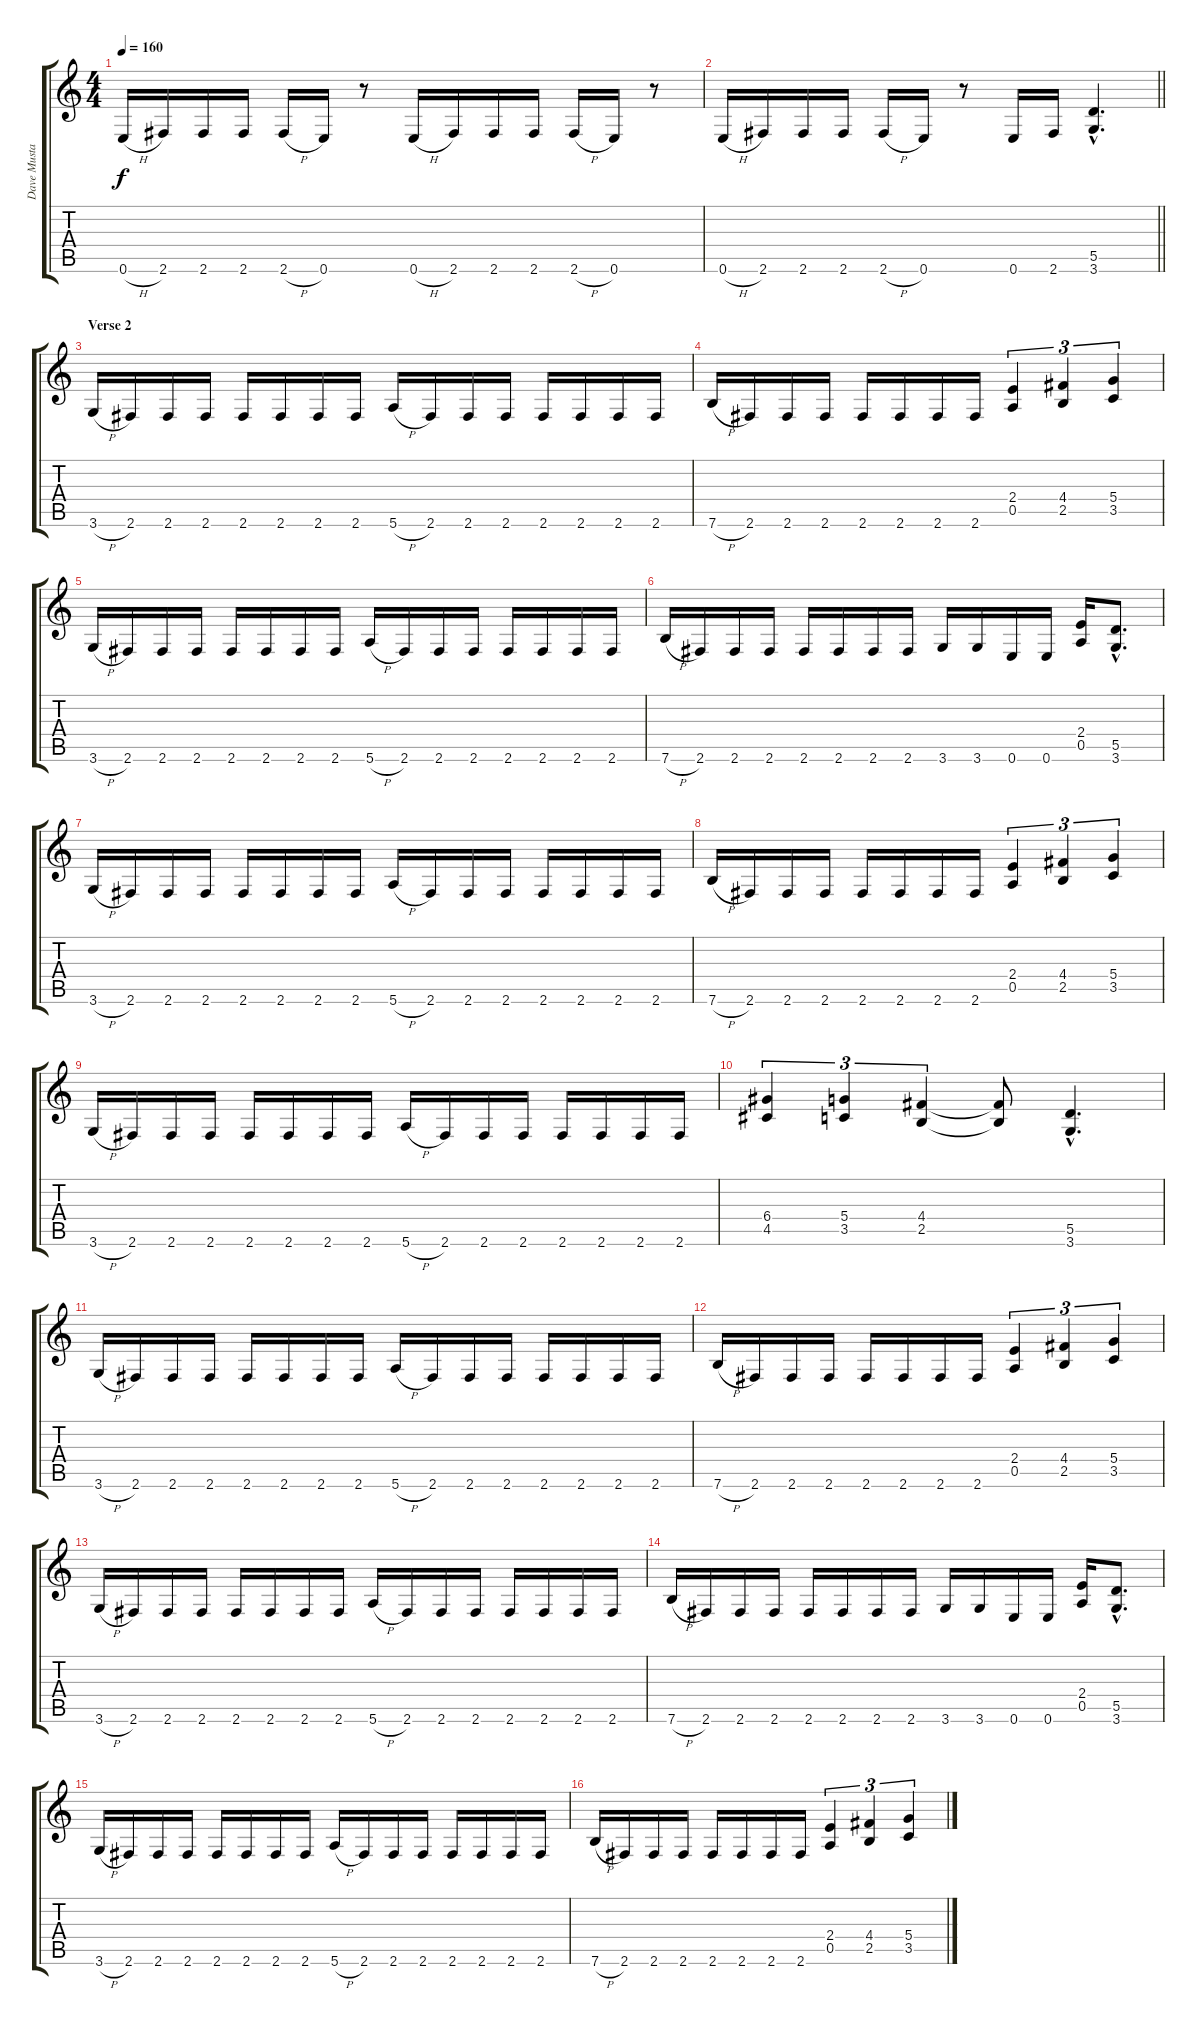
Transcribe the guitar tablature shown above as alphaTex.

\track ("Dave Mustaine" "Dave Musta") {instrument distortionguitar}
\staff {score tabs}
\tuning (E4 B3 G3 D3 A2 E2) {hide}
\ts (4 4)
\tempo 160
\clef g2
\ks c
0.6{h}.16{dy f} 2.6.16 2.6.16 2.6.16 2.6{h}.16 0.6.16 r.8 0.6{h}.16 2.6.16 2.6.16 2.6.16 2.6{h}.16 0.6.16 r.8 |
\barLineRight lightlight
0.6{h}.16 2.6.16 2.6.16 2.6.16 2.6{h}.16 0.6.16 r.8 0.6.16 2.6.16 (5.5{hac} 3.6{hac}).4{d} |
\section ("" "Verse 2")
3.6{h}.16 2.6.16 2.6.16 2.6.16 2.6.16 2.6.16 2.6.16 2.6.16 5.6{h}.16 2.6.16 2.6.16 2.6.16 2.6.16 2.6.16 2.6.16 2.6.16 |
7.6{h}.16 2.6.16 2.6.16 2.6.16 2.6.16 2.6.16 2.6.16 2.6.16 (2.4 0.5).4{tu (3 2)} (4.4 2.5).4{tu (3 2)} (5.4 3.5).4{tu (3 2)} |
3.6{h}.16 2.6.16 2.6.16 2.6.16 2.6.16 2.6.16 2.6.16 2.6.16 5.6{h}.16 2.6.16 2.6.16 2.6.16 2.6.16 2.6.16 2.6.16 2.6.16 |
7.6{h}.16 2.6.16 2.6.16 2.6.16 2.6.16 2.6.16 2.6.16 2.6.16 3.6.16 3.6.16 0.6.16 0.6.16 (2.4 0.5).16 (5.5{hac} 3.6{hac}).8{d} |
3.6{h}.16 2.6.16 2.6.16 2.6.16 2.6.16 2.6.16 2.6.16 2.6.16 5.6{h}.16 2.6.16 2.6.16 2.6.16 2.6.16 2.6.16 2.6.16 2.6.16 |
7.6{h}.16 2.6.16 2.6.16 2.6.16 2.6.16 2.6.16 2.6.16 2.6.16 (2.4 0.5).4{tu (3 2)} (4.4 2.5).4{tu (3 2)} (5.4 3.5).4{tu (3 2)} |
3.6{h}.16 2.6.16 2.6.16 2.6.16 2.6.16 2.6.16 2.6.16 2.6.16 5.6{h}.16 2.6.16 2.6.16 2.6.16 2.6.16 2.6.16 2.6.16 2.6.16 |
(6.4 4.5).4{tu (3 2)} (5.4 3.5).4{tu (3 2)} (4.4 2.5).4{tu (3 2)} (4.4{t} 2.5{t}).8 (5.5{hac} 3.6{hac}).4{d} |
3.6{h}.16 2.6.16 2.6.16 2.6.16 2.6.16 2.6.16 2.6.16 2.6.16 5.6{h}.16 2.6.16 2.6.16 2.6.16 2.6.16 2.6.16 2.6.16 2.6.16 |
7.6{h}.16 2.6.16 2.6.16 2.6.16 2.6.16 2.6.16 2.6.16 2.6.16 (2.4 0.5).4{tu (3 2)} (4.4 2.5).4{tu (3 2)} (5.4 3.5).4{tu (3 2)} |
3.6{h}.16 2.6.16 2.6.16 2.6.16 2.6.16 2.6.16 2.6.16 2.6.16 5.6{h}.16 2.6.16 2.6.16 2.6.16 2.6.16 2.6.16 2.6.16 2.6.16 |
7.6{h}.16 2.6.16 2.6.16 2.6.16 2.6.16 2.6.16 2.6.16 2.6.16 3.6.16 3.6.16 0.6.16 0.6.16 (2.4 0.5).16 (5.5{hac} 3.6{hac}).8{d} |
3.6{h}.16 2.6.16 2.6.16 2.6.16 2.6.16 2.6.16 2.6.16 2.6.16 5.6{h}.16 2.6.16 2.6.16 2.6.16 2.6.16 2.6.16 2.6.16 2.6.16 |
7.6{h}.16 2.6.16 2.6.16 2.6.16 2.6.16 2.6.16 2.6.16 2.6.16 (2.4 0.5).4{tu (3 2)} (4.4 2.5).4{tu (3 2)} (5.4 3.5).4{tu (3 2)}
